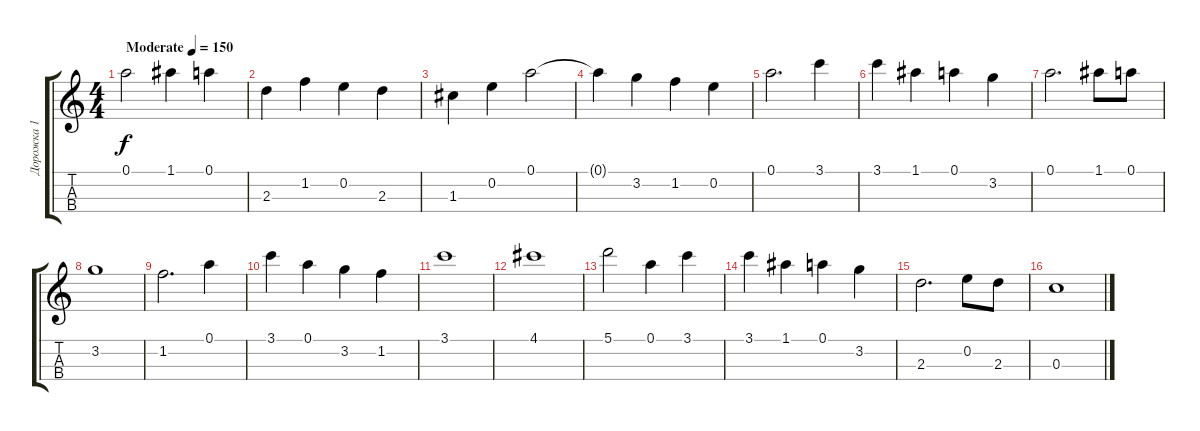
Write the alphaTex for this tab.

\track ("Дорожка 1" "Дорожка 1") {instrument acousticguitarsteel}
\staff {score tabs}
\tuning (A4 E4 C4 G3) {hide}
\ts (4 4)
\tempo (150 "Moderate")
\clef g2
\ks c
0.1.2{dy f instrument acousticguitarsteel} 1.1.4 0.1.4 |
2.3.4 1.2.4 0.2.4 2.3.4 |
1.3.4 0.2.4 0.1.2 |
0.1{t}.4 3.2.4 1.2.4 0.2.4 |
0.1.2{d} 3.1.4 |
3.1.4 1.1.4 0.1.4 3.2.4 |
0.1.2{d} 1.1.8 0.1.8 |
3.2.1 |
1.2.2{d} 0.1.4 |
3.1.4 0.1.4 3.2.4 1.2.4 |
3.1.1 |
4.1.1 |
5.1.2 0.1.4 3.1.4 |
3.1.4 1.1.4 0.1.4 3.2.4 |
2.3.2{d} 0.2.8 2.3.8 |
0.3.1
